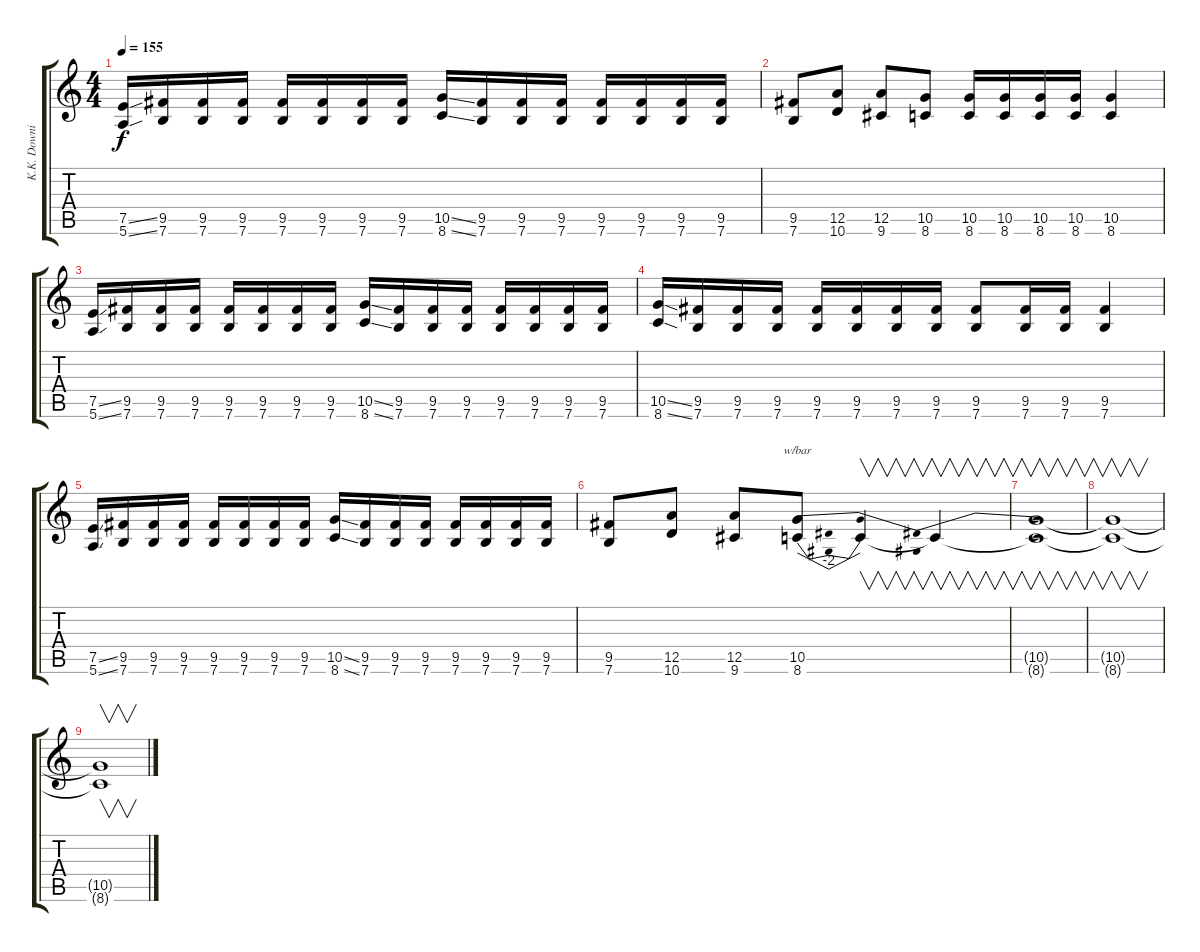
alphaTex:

\track ("K.K. Downing" "K.K. Downi") {instrument distortionguitar}
\staff {score tabs}
\tuning (E4 B3 G3 D3 A2 E2) {hide}
\ts (4 4)
\tempo 155
\clef g2
\ks c
(7.5{ss} 5.6{ss}).16{dy f} (9.5 7.6).16 (9.5 7.6).16 (9.5 7.6).16 (9.5 7.6).16 (9.5 7.6).16 (9.5 7.6).16 (9.5 7.6).16 (10.5{ss} 8.6{ss}).16 (9.5 7.6).16 (9.5 7.6).16 (9.5 7.6).16 (9.5 7.6).16 (9.5 7.6).16 (9.5 7.6).16 (9.5 7.6).16 |
(9.5 7.6).8 (12.5 10.6).8 (12.5 9.6).8 (10.5 8.6).8 (10.5 8.6).16 (10.5 8.6).16 (10.5 8.6).16 (10.5 8.6).16 (10.5 8.6).4 |
(7.5{ss} 5.6{ss}).16 (9.5 7.6).16 (9.5 7.6).16 (9.5 7.6).16 (9.5 7.6).16 (9.5 7.6).16 (9.5 7.6).16 (9.5 7.6).16 (10.5{ss} 8.6{ss}).16 (9.5 7.6).16 (9.5 7.6).16 (9.5 7.6).16 (9.5 7.6).16 (9.5 7.6).16 (9.5 7.6).16 (9.5 7.6).16 |
(10.5{ss} 8.6{ss}).16 (9.5 7.6).16 (9.5 7.6).16 (9.5 7.6).16 (9.5 7.6).16 (9.5 7.6).16 (9.5 7.6).16 (9.5 7.6).16 (9.5 7.6).8 (9.5 7.6).16 (9.5 7.6).16 (9.5 7.6).4 |
(7.5{ss} 5.6{ss}).16 (9.5 7.6).16 (9.5 7.6).16 (9.5 7.6).16 (9.5 7.6).16 (9.5 7.6).16 (9.5 7.6).16 (9.5 7.6).16 (10.5{ss} 8.6{ss}).16 (9.5 7.6).16 (9.5 7.6).16 (9.5 7.6).16 (9.5 7.6).16 (9.5 7.6).16 (9.5 7.6).16 (9.5 7.6).16 |
(9.5 7.6).8 (12.5 10.6).8 (12.5 9.6).8 (10.5 8.6).8{tbe (dip default 0 0 30 -8 60 0)} 8.6{t}.4{v} 8.6{t}.4{v} |
(10.5{t} 8.6{t}).1{v} |
(10.5{t} 8.6{t}).1{v} |
(10.5{t} 8.6{t}).1{v}
